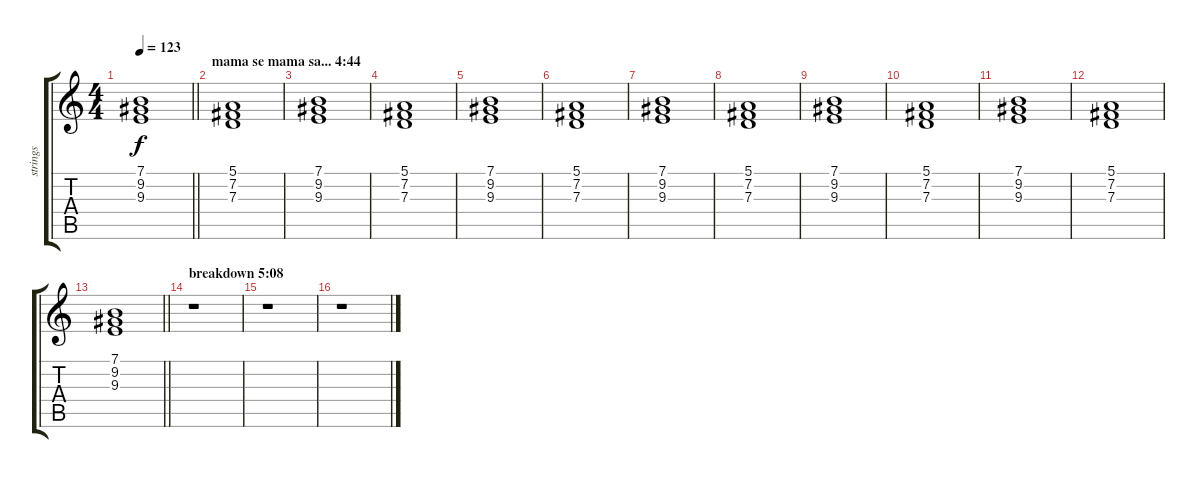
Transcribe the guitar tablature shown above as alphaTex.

\track ("strings" "strings") {instrument synthstrings1}
\staff {score tabs}
\tuning (E4 B3 G3 D3 A2 E2) {hide}
\ts (4 4)
\tempo 123
\clef g2
\barLineRight lightlight
\ks c
(7.1 9.2 9.3).1{dy f} |
\section ("" "mama se mama sa... 4:44")
(5.1 7.2 7.3).1 |
(7.1 9.2 9.3).1 |
(5.1 7.2 7.3).1 |
(7.1 9.2 9.3).1 |
(5.1 7.2 7.3).1 |
(7.1 9.2 9.3).1 |
(5.1 7.2 7.3).1 |
(7.1 9.2 9.3).1 |
(5.1 7.2 7.3).1 |
(7.1 9.2 9.3).1 |
(5.1 7.2 7.3).1 |
\barLineRight lightlight
(7.1 9.2 9.3).1 |
\section ("" "breakdown 5:08")
r.1 |
r.1 |
r.1
